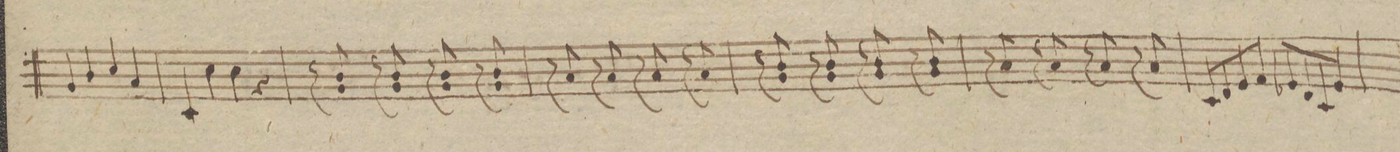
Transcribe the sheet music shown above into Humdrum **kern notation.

**kern	**dynam
*I"Violino Primo	*
*clefG2	*
*k[b-]	*
*met(c|)	*
*M2/2	*
4g/	.
4b-/	.
4cc/	.
4a/	.
=8	=8
4c/	.
4cc\	.
4cc\	.
4r	.
=9	=9
8r	.
8g/ 8b-/	.
8r	.
8g/ 8b-/	.
8r	.
8g/ 8b-/	.
8r	.
8g/ 8b-/	.
=10	=10
8r	.
8a/	.
8r	.
8a/	.
8r	.
8a/	.
8r	.
8a/	.
=11	=11
8r	.
8g/ 8b-/	.
8r	.
8g/ 8b-/	.
8r	.
8g/ 8b-/	.
8r	.
8g/ 8b-/	.
=12	=12
8r	.
8a/	.
8r	.
8a/	.
8r	.
8a/	.
8r	.
8a/	.
=13	=13
8c/L	.
8d/	.
8e/	.
8f/J	.
8e-X/L	.
8d/	.
8c/	.
8e-/J	.
=14	=14
*-	*-
